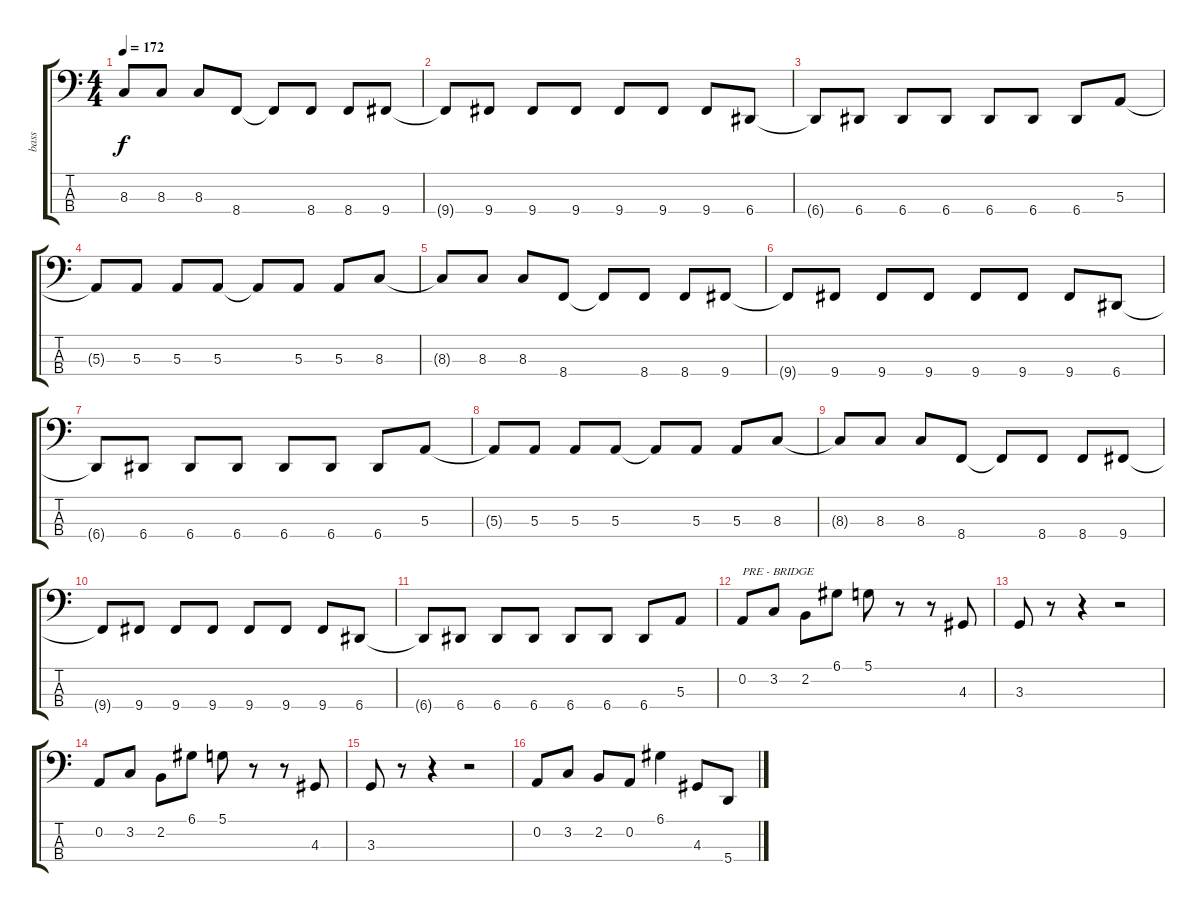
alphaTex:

\track ("bass" "bass") {instrument slapbass2}
\staff {score tabs}
\tuning (D2 A1 E1 A0) {hide}
\ts (4 4)
\tempo 172
\clef f4
\ks c
8.3{t}.8{dy f} 8.3.8 8.3.8 8.4.8 8.4{t}.8 8.4.8 8.4.8 9.4.8 |
9.4{t}.8 9.4.8 9.4.8 9.4.8 9.4.8 9.4.8 9.4.8 6.4.8 |
6.4{t}.8 6.4.8 6.4.8 6.4.8 6.4.8 6.4.8 6.4.8 5.3.8 |
5.3{t}.8 5.3.8 5.3.8 5.3.8 5.3{t}.8 5.3.8 5.3.8 8.3.8 |
8.3{t}.8 8.3.8 8.3.8 8.4.8 8.4{t}.8 8.4.8 8.4.8 9.4.8 |
9.4{t}.8 9.4.8 9.4.8 9.4.8 9.4.8 9.4.8 9.4.8 6.4.8 |
6.4{t}.8 6.4.8 6.4.8 6.4.8 6.4.8 6.4.8 6.4.8 5.3.8 |
5.3{t}.8 5.3.8 5.3.8 5.3.8 5.3{t}.8 5.3.8 5.3.8 8.3.8 |
8.3{t}.8 8.3.8 8.3.8 8.4.8 8.4{t}.8 8.4.8 8.4.8 9.4.8 |
9.4{t}.8 9.4.8 9.4.8 9.4.8 9.4.8 9.4.8 9.4.8 6.4.8 |
6.4{t}.8 6.4.8 6.4.8 6.4.8 6.4.8 6.4.8 6.4.8 5.3.8 |
0.2.8{txt "PRE - BRIDGE"} 3.2.8 2.2.8 6.1.8 5.1.8 r.8 r.8 4.3.8 |
3.3.8 r.8 r.4 r.2 |
0.2.8 3.2.8 2.2.8 6.1.8 5.1.8 r.8 r.8 4.3.8 |
3.3.8 r.8 r.4 r.2 |
0.2.8 3.2.8 2.2.8 0.2.8 6.1.4 4.3.8 5.4.8
